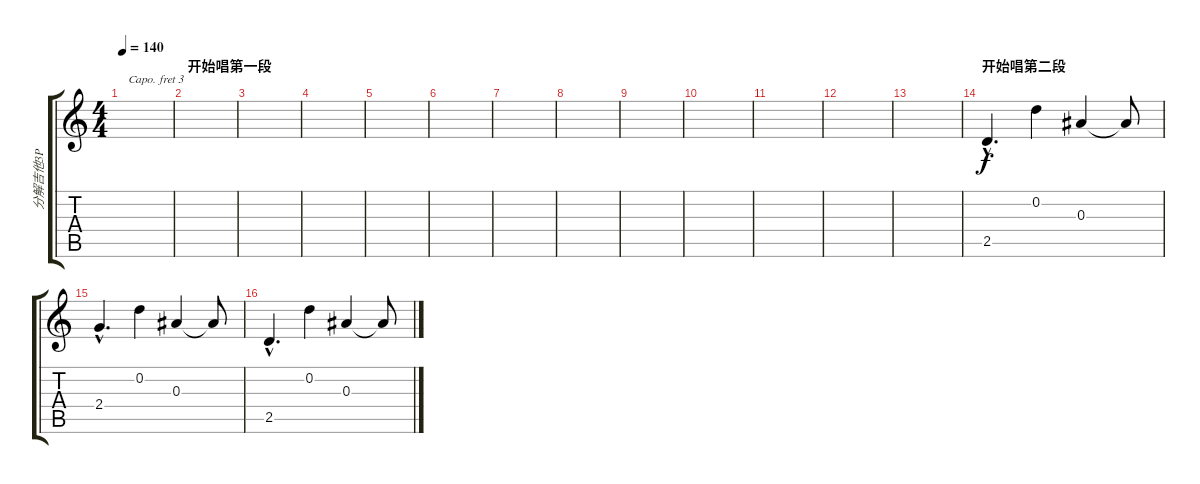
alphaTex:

\track ("分解吉他3P" "分解吉他3P") {instrument electricguitarclean}
\staff {score tabs}
\capo 3
\tuning (E4 B3 G3 D3 A2 E2) {hide}
\ts (4 4)
\tempo 140
\clef g2
\ks c
|
\section ("" "开始唱第一段")
|
|
|
|
|
|
|
|
|
|
|
|
\section ("" "开始唱第二段")
2.5{hac}.4{d} 0.2.4 0.3.4 0.3{t}.8 |
2.4{hac}.4{d} 0.2.4 0.3.4 0.3{t}.8 |
2.5{hac}.4{d} 0.2.4 0.3.4 0.3{t}.8
